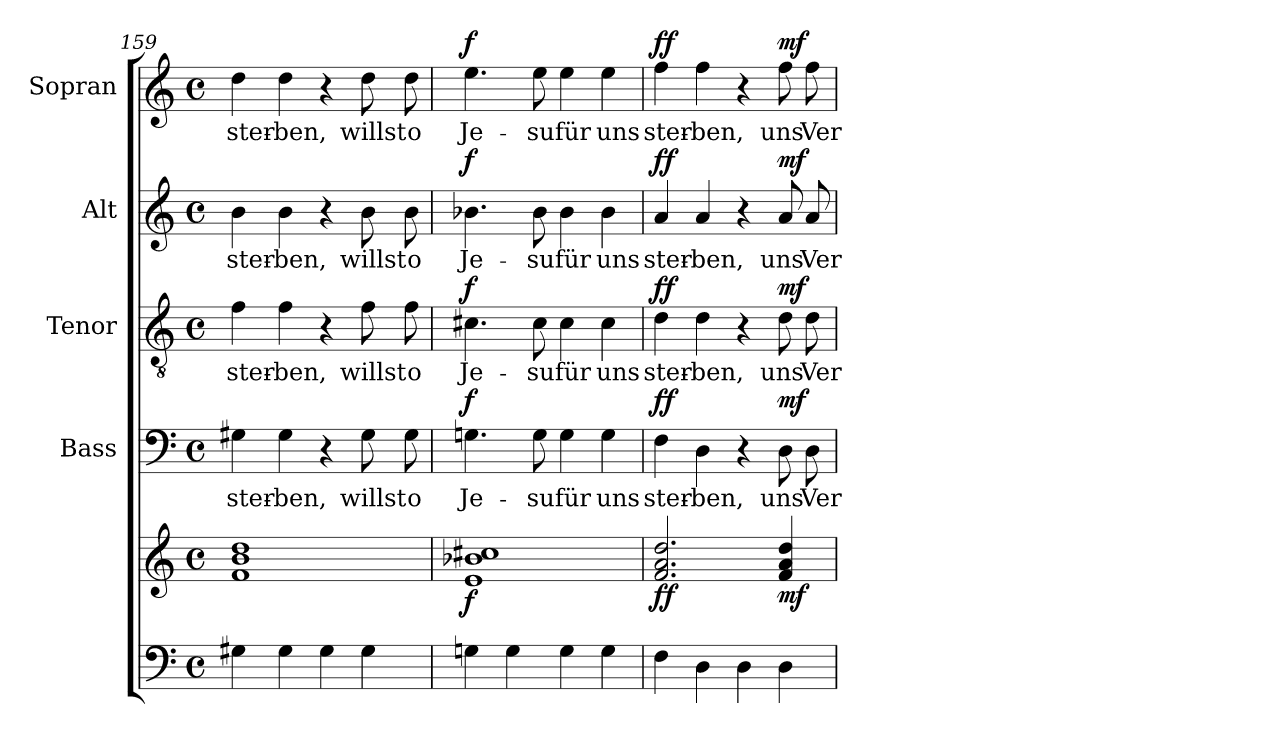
**kern	**kern	**dynam	**kern	**text	**dynam	**kern	**text	**dynam	**kern	**text	**dynam	**kern	**text	**dynam
*part5	*part5	*part5	*part4	*part4	*part4	*part3	*part3	*part3	*part2	*part2	*part2	*part1	*part1	*part1
*staff6	*staff5	*staff5/6	*staff4	*staff4	*staff4	*staff3	*staff3	*staff3	*staff2	*staff2	*staff2	*staff1	*staff1	*staff1
*	*	*	*I"Bass	*	*	*I"Tenor	*	*	*I"Alt	*	*	*I"Sopran	*	*
*	*	*	*I'B.	*	*	*I'T.	*	*	*I'A.	*	*	*I'S.	*	*
*clefF4	*clefG2	*	*clefF4	*	*	*clefGv2	*	*	*clefG2	*	*	*clefG2	*	*
*k[]	*k[]	*	*k[]	*	*	*k[]	*	*	*k[]	*	*	*k[]	*	*
*C:	*C:	*	*C:	*	*	*C:	*	*	*C:	*	*	*C:	*	*
*M4/4	*M4/4	*	*M4/4	*	*	*M4/4	*	*	*M4/4	*	*	*M4/4	*	*
*met(c)	*met(c)	*	*met(c)	*	*	*met(c)	*	*	*met(c)	*	*	*met(c)	*	*
=159	=159	=159	=159	=159	=159	=159	=159	=159	=159	=159	=159	=159	=159	=159
!	!	!	!	!LO:LY:b	!	!	!LO:LY:b	!	!	!LO:LY:b	!	!	!LO:LY:b	!
4G#X\	1f 1b 1dd	.	4G#X\	ster-	.	4f\	ster-	.	4b\	ster-	.	4dd\	ster-	.
!	!	!	!	!LO:LY:b	!	!	!LO:LY:b	!	!	!LO:LY:b	!	!	!LO:LY:b	!
4G#\	.	.	4G#\	-ben,	.	4f\	-ben,	.	4b\	-ben,	.	4dd\	-ben,	.
4G#\	.	.	4r	.	.	4r	.	.	4r	.	.	4r	.	.
!	!	!	!	!LO:LY:b	!	!	!LO:LY:b	!	!	!LO:LY:b	!	!	!LO:LY:b	!
4G#\	.	.	8G#\	willst	.	8f\	willst	.	8b\	willst	.	8dd\	willst	.
!	!	!	!	!LO:LY:b	!	!	!LO:LY:b	!	!	!LO:LY:b	!	!	!LO:LY:b	!
.	.	.	8G#\	o	.	8f\	o	.	8b\	o	.	8dd\	o	.
!!LO:LB:g=z
=160	=160	=160	=160	=160	=160	=160	=160	=160	=160	=160	=160	=160	=160	=160
!	!	!LO:DY:b	!	!LO:LY:b	!LO:DY:a	!	!LO:LY:b	!LO:DY:a	!	!LO:LY:b	!LO:DY:a	!	!LO:LY:b	!LO:DY:a
4Gn\	1e 1b-X 1cc#X	f	4.Gn\	Je-	f	4.c#X\	Je-	f	4.b-X\	Je-	f	4.ee\	Je-	f
4G\	.	.	.	.	.	.	.	.	.	.	.	.	.	.
!	!	!	!	!LO:LY:b	!	!	!LO:LY:b	!	!	!LO:LY:b	!	!	!LO:LY:b	!
.	.	.	8G\	-su	.	8c#\	-su	.	8b-\	-su	.	8ee\	-su	.
!	!	!	!	!LO:LY:b	!	!	!LO:LY:b	!	!	!LO:LY:b	!	!	!LO:LY:b	!
4G\	.	.	4G\	für	.	4c#\	für	.	4b-\	für	.	4ee\	für	.
!	!	!	!	!LO:LY:b	!	!	!LO:LY:b	!	!	!LO:LY:b	!	!	!LO:LY:b	!
4G\	.	.	4G\	uns	.	4c#\	uns	.	4b-\	uns	.	4ee\	uns	.
=161	=161	=161	=161	=161	=161	=161	=161	=161	=161	=161	=161	=161	=161	=161
!	!	!LO:DY:b	!	!LO:LY:b	!LO:DY:a	!	!LO:LY:b	!LO:DY:a	!	!LO:LY:b	!LO:DY:a	!	!LO:LY:b	!LO:DY:a
4F\	2.f/ 2.a/ 2.dd/	ff	4F\	ster-	ff	4d\	ster-	ff	4a/	ster-	ff	4ff\	ster-	ff
!	!	!	!	!LO:LY:b	!	!	!LO:LY:b	!	!	!LO:LY:b	!	!	!LO:LY:b	!
4D\	.	.	4D\	-ben,	.	4d\	-ben,	.	4a/	-ben,	.	4ff\	-ben,	.
4D\	.	.	4r	.	.	4r	.	.	4r	.	.	4r	.	.
!	!	!LO:DY:b	!	!LO:LY:b	!LO:DY:a	!	!LO:LY:b	!LO:DY:a	!	!LO:LY:b	!LO:DY:a	!	!LO:LY:b	!LO:DY:a
4D\	4f/ 4a/ 4dd/	mf	8D\	uns	mf	8d\	uns	mf	8a/	uns	mf	8ff\	uns	mf
!	!	!	!	!LO:LY:b	!	!	!LO:LY:b	!	!	!LO:LY:b	!	!	!LO:LY:b	!
.	.	.	8D\	Ver-	.	8d\	Ver-	.	8a/	Ver-	.	8ff\	Ver-	.
=	=	=	=	=	=	=	=	=	=	=	=	=	=	=
*-	*-	*-	*-	*-	*-	*-	*-	*-	*-	*-	*-	*-	*-	*-
